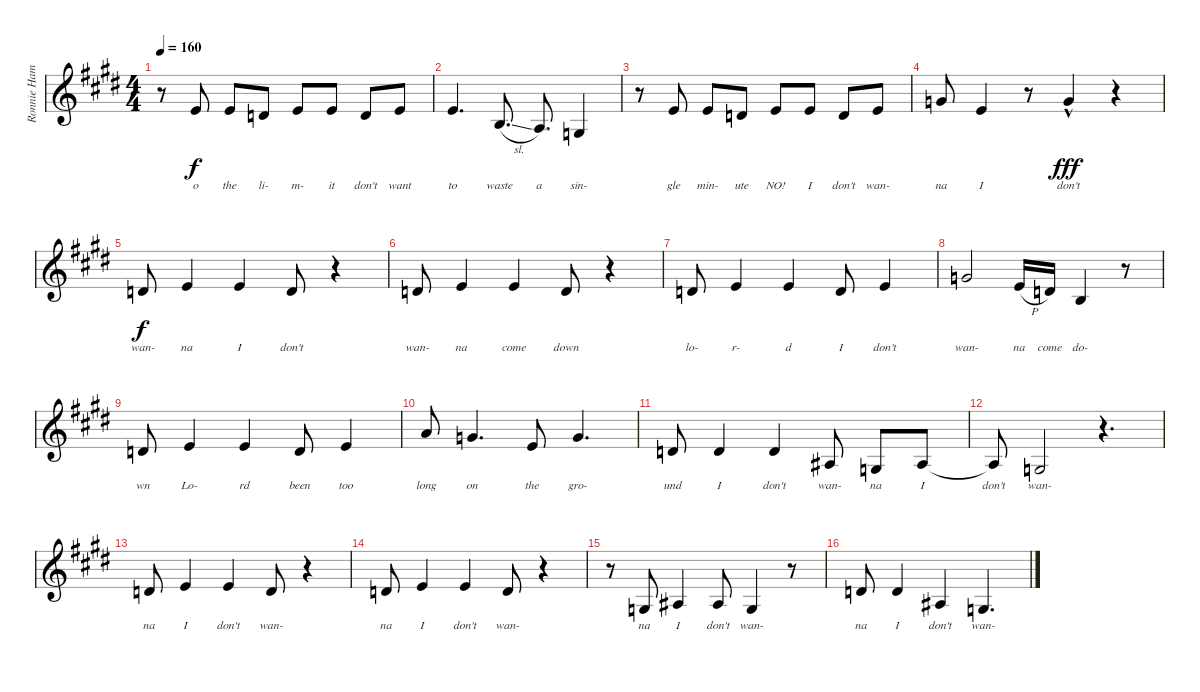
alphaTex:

\track ("Ronnie Hammond Vocals" "Ronnie Ham") {instrument violin}
\staff {score}
\tuning (E4 B3 G3 D3 A2 E2) {hide}
\ts (4 4)
\tempo 160
\clef g2
\ks e
r.8{dy f} 5.2.8{lyrics (0 "o") lyrics (1 "") lyrics (2 "") lyrics (3 "") lyrics (4 "")} 5.2.8{lyrics (0 "the") lyrics (1 "") lyrics (2 "") lyrics (3 "") lyrics (4 "")} 3.2.8{lyrics (0 "li-") lyrics (1 "") lyrics (2 "") lyrics (3 "") lyrics (4 "")} 5.2.8{lyrics (0 "m-") lyrics (1 "") lyrics (2 "") lyrics (3 "") lyrics (4 "")} 5.2.8{lyrics (0 "it") lyrics (1 "") lyrics (2 "") lyrics (3 "") lyrics (4 "")} 3.2.8{lyrics (0 "don't") lyrics (1 "") lyrics (2 "") lyrics (3 "") lyrics (4 "")} 5.2.8{lyrics (0 "want") lyrics (1 "") lyrics (2 "") lyrics (3 "") lyrics (4 "")} |
5.2.4{d lyrics (0 "to") lyrics (1 "") lyrics (2 "") lyrics (3 "") lyrics (4 "")} 4.3{sl}.8{d lyrics (0 "waste") lyrics (1 "") lyrics (2 "") lyrics (3 "") lyrics (4 "")} 2.3.8{d lyrics (0 "a") lyrics (1 "") lyrics (2 "") lyrics (3 "") lyrics (4 "")} 0.3.4{lyrics (0 "sin-") lyrics (1 "") lyrics (2 "") lyrics (3 "") lyrics (4 "")} |
r.8 5.2.8{lyrics (0 "gle") lyrics (1 "") lyrics (2 "") lyrics (3 "") lyrics (4 "")} 5.2.8{lyrics (0 "min-") lyrics (1 "") lyrics (2 "") lyrics (3 "") lyrics (4 "")} 3.2.8{lyrics (0 "ute") lyrics (1 "") lyrics (2 "") lyrics (3 "") lyrics (4 "")} 5.2.8{lyrics (0 "NO!") lyrics (1 "") lyrics (2 "") lyrics (3 "") lyrics (4 "")} 5.2.8{lyrics (0 "I") lyrics (1 "") lyrics (2 "") lyrics (3 "") lyrics (4 "")} 3.2.8{lyrics (0 "don't") lyrics (1 "") lyrics (2 "") lyrics (3 "") lyrics (4 "")} 5.2.8{lyrics (0 "wan-") lyrics (1 "") lyrics (2 "") lyrics (3 "") lyrics (4 "")} |
3.1.8{lyrics (0 "na") lyrics (1 "") lyrics (2 "") lyrics (3 "") lyrics (4 "")} 5.2.4{lyrics (0 "I") lyrics (1 "") lyrics (2 "") lyrics (3 "") lyrics (4 "")} r.8 3.1{hac}.4{lyrics (0 "don't") lyrics (1 "") lyrics (2 "") lyrics (3 "") lyrics (4 "") dy fff} r.4 |
3.2.8{lyrics (0 "wan-") lyrics (1 "") lyrics (2 "") lyrics (3 "") lyrics (4 "") dy f} 5.2.4{lyrics (0 "na") lyrics (1 "") lyrics (2 "") lyrics (3 "") lyrics (4 "")} 5.2.4{lyrics (0 "I") lyrics (1 "") lyrics (2 "") lyrics (3 "") lyrics (4 "")} 3.2.8{lyrics (0 "don't") lyrics (1 "") lyrics (2 "") lyrics (3 "") lyrics (4 "")} r.4 |
3.2.8{lyrics (0 "wan-") lyrics (1 "") lyrics (2 "") lyrics (3 "") lyrics (4 "")} 5.2.4{lyrics (0 "na") lyrics (1 "") lyrics (2 "") lyrics (3 "") lyrics (4 "")} 5.2.4{lyrics (0 "come") lyrics (1 "") lyrics (2 "") lyrics (3 "") lyrics (4 "")} 3.2.8{lyrics (0 "down") lyrics (1 "") lyrics (2 "") lyrics (3 "") lyrics (4 "")} r.4 |
3.2.8{lyrics (0 "lo-") lyrics (1 "") lyrics (2 "") lyrics (3 "") lyrics (4 "")} 5.2.4{lyrics (0 "r-") lyrics (1 "") lyrics (2 "") lyrics (3 "") lyrics (4 "")} 5.2.4{lyrics (0 "d") lyrics (1 "") lyrics (2 "") lyrics (3 "") lyrics (4 "")} 3.2.8{lyrics (0 "I") lyrics (1 "") lyrics (2 "") lyrics (3 "") lyrics (4 "")} 5.2.4{lyrics (0 "don't") lyrics (1 "") lyrics (2 "") lyrics (3 "") lyrics (4 "")} |
3.1.2{lyrics (0 "wan-") lyrics (1 "") lyrics (2 "") lyrics (3 "") lyrics (4 "")} 5.2{h}.16{lyrics (0 "na") lyrics (1 "") lyrics (2 "") lyrics (3 "") lyrics (4 "")} 3.2.16{lyrics (0 "come") lyrics (1 "") lyrics (2 "") lyrics (3 "") lyrics (4 "")} 4.3.4{lyrics (0 "do-") lyrics (1 "") lyrics (2 "") lyrics (3 "") lyrics (4 "")} r.8 |
3.2.8{lyrics (0 "wn") lyrics (1 "") lyrics (2 "") lyrics (3 "") lyrics (4 "")} 5.2.4{lyrics (0 "Lo-") lyrics (1 "") lyrics (2 "") lyrics (3 "") lyrics (4 "")} 5.2.4{lyrics (0 "rd") lyrics (1 "") lyrics (2 "") lyrics (3 "") lyrics (4 "")} 3.2.8{lyrics (0 "been") lyrics (1 "") lyrics (2 "") lyrics (3 "") lyrics (4 "")} 5.2.4{lyrics (0 "too") lyrics (1 "") lyrics (2 "") lyrics (3 "") lyrics (4 "")} |
5.1.8{lyrics (0 "long") lyrics (1 "") lyrics (2 "") lyrics (3 "") lyrics (4 "")} 3.1.4{d lyrics (0 "on") lyrics (1 "") lyrics (2 "") lyrics (3 "") lyrics (4 "")} 5.2.8{lyrics (0 "the") lyrics (1 "") lyrics (2 "") lyrics (3 "") lyrics (4 "")} 3.1.4{d lyrics (0 "gro-") lyrics (1 "") lyrics (2 "") lyrics (3 "") lyrics (4 "")} |
3.2.8{lyrics (0 "und") lyrics (1 "") lyrics (2 "") lyrics (3 "") lyrics (4 "")} 3.2.4{lyrics (0 "I") lyrics (1 "") lyrics (2 "") lyrics (3 "") lyrics (4 "")} 3.2.4{lyrics (0 "don't") lyrics (1 "") lyrics (2 "") lyrics (3 "") lyrics (4 "")} 3.3.8{lyrics (0 "wan-") lyrics (1 "") lyrics (2 "") lyrics (3 "") lyrics (4 "")} 0.3.8{lyrics (0 "na") lyrics (1 "") lyrics (2 "") lyrics (3 "") lyrics (4 "")} 3.3.8{lyrics (0 "I") lyrics (1 "") lyrics (2 "") lyrics (3 "") lyrics (4 "")} |
3.3{t}.8{lyrics (0 "don't") lyrics (1 "") lyrics (2 "") lyrics (3 "") lyrics (4 "")} 0.3.2{lyrics (0 "wan-") lyrics (1 "") lyrics (2 "") lyrics (3 "") lyrics (4 "")} r.4{d} |
3.2.8{lyrics (0 "na") lyrics (1 "") lyrics (2 "") lyrics (3 "") lyrics (4 "")} 5.2.4{lyrics (0 "I") lyrics (1 "") lyrics (2 "") lyrics (3 "") lyrics (4 "")} 5.2.4{lyrics (0 "don't") lyrics (1 "") lyrics (2 "") lyrics (3 "") lyrics (4 "")} 3.2.8{lyrics (0 "wan-") lyrics (1 "") lyrics (2 "") lyrics (3 "") lyrics (4 "")} r.4 |
3.2.8{lyrics (0 "na") lyrics (1 "") lyrics (2 "") lyrics (3 "") lyrics (4 "")} 5.2.4{lyrics (0 "I") lyrics (1 "") lyrics (2 "") lyrics (3 "") lyrics (4 "")} 5.2.4{lyrics (0 "don't") lyrics (1 "") lyrics (2 "") lyrics (3 "") lyrics (4 "")} 3.2.8{lyrics (0 "wan-") lyrics (1 "") lyrics (2 "") lyrics (3 "") lyrics (4 "")} r.4 |
r.8 0.3.8{lyrics (0 "na") lyrics (1 "") lyrics (2 "") lyrics (3 "") lyrics (4 "")} 3.3.4{lyrics (0 "I") lyrics (1 "") lyrics (2 "") lyrics (3 "") lyrics (4 "")} 3.3.8{lyrics (0 "don't") lyrics (1 "") lyrics (2 "") lyrics (3 "") lyrics (4 "")} 0.3.4{lyrics (0 "wan-") lyrics (1 "") lyrics (2 "") lyrics (3 "") lyrics (4 "")} r.8 |
3.2.8{lyrics (0 "na") lyrics (1 "") lyrics (2 "") lyrics (3 "") lyrics (4 "")} 3.2.4{lyrics (0 "I") lyrics (1 "") lyrics (2 "") lyrics (3 "") lyrics (4 "")} 3.3.4{lyrics (0 "don't") lyrics (1 "") lyrics (2 "") lyrics (3 "") lyrics (4 "")} 0.3.4{d lyrics (0 "wan-") lyrics (1 "") lyrics (2 "") lyrics (3 "") lyrics (4 "")}
